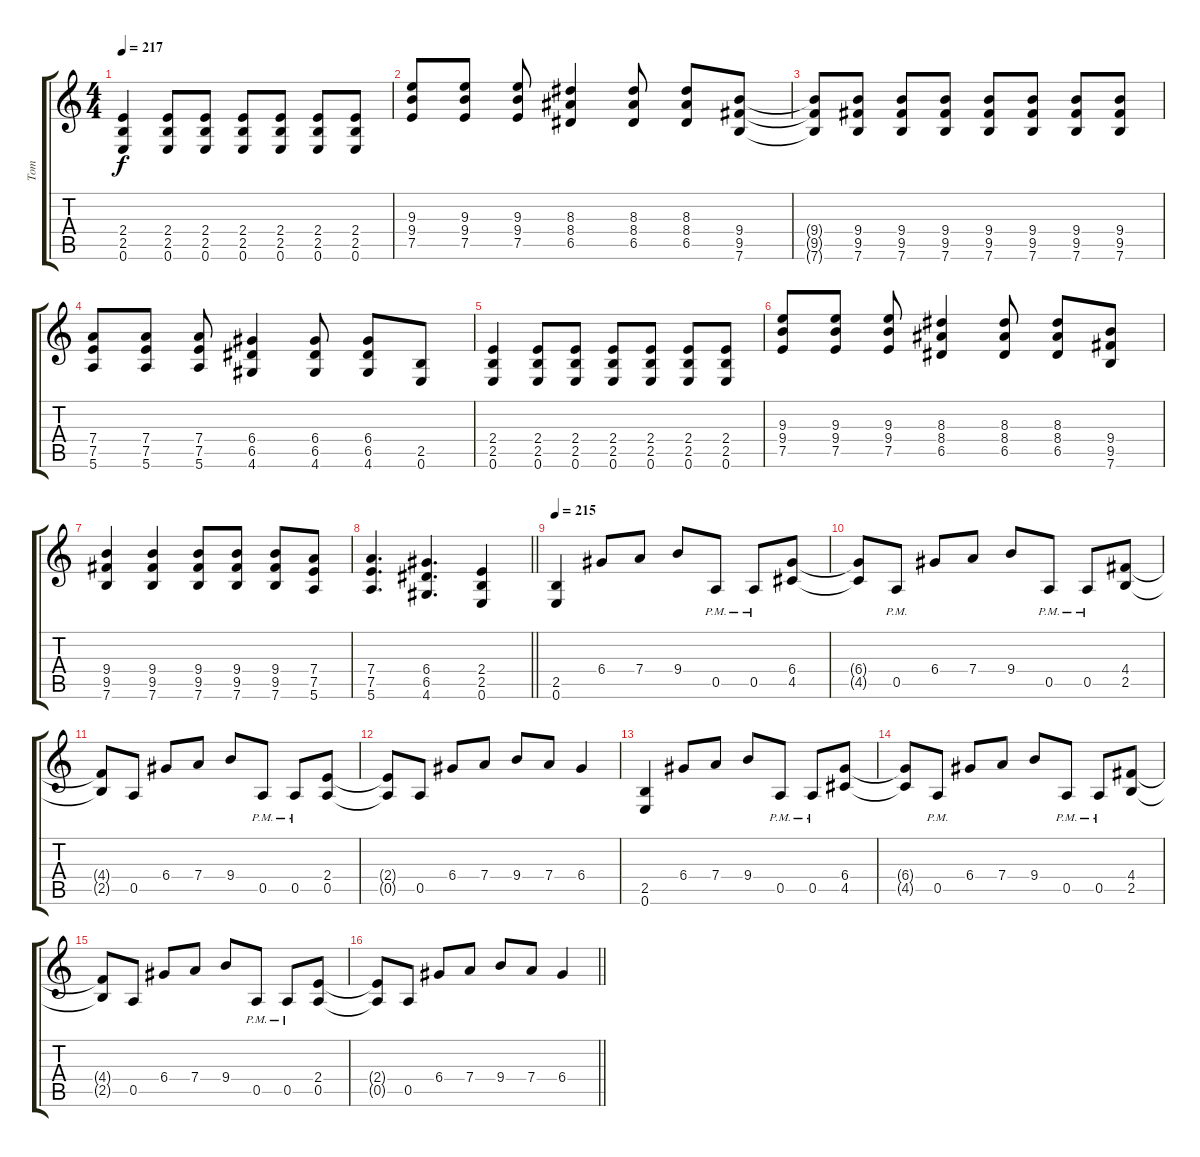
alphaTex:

\track ("Tom" "Tom") {instrument distortionguitar}
\staff {score tabs}
\tuning (E4 B3 G3 D3 A2 E2) {hide}
\ts (4 4)
\tempo 217
\clef g2
\ks c
(2.4 2.5 0.6).4{dy f} (2.4 2.5 0.6).8 (2.4 2.5 0.6).8 (2.4 2.5 0.6).8 (2.4 2.5 0.6).8 (2.4 2.5 0.6).8 (2.4 2.5 0.6).8 |
(9.3 9.4 7.5).8 (9.3 9.4 7.5).8 (9.3 9.4 7.5).8 (8.3 8.4 6.5).4 (8.3 8.4 6.5).8 (8.3 8.4 6.5).8 (9.4 9.5 7.6).8 |
(9.4{t} 9.5{t} 7.6{t}).8 (9.4 9.5 7.6).8 (9.4 9.5 7.6).8 (9.4 9.5 7.6).8 (9.4 9.5 7.6).8 (9.4 9.5 7.6).8 (9.4 9.5 7.6).8 (9.4 9.5 7.6).8 |
(7.4 7.5 5.6).8 (7.4 7.5 5.6).8 (7.4 7.5 5.6).8 (6.4 6.5 4.6).4 (6.4 6.5 4.6).8 (6.4 6.5 4.6).8 (2.5 0.6).8 |
(2.4 2.5 0.6).4 (2.4 2.5 0.6).8 (2.4 2.5 0.6).8 (2.4 2.5 0.6).8 (2.4 2.5 0.6).8 (2.4 2.5 0.6).8 (2.4 2.5 0.6).8 |
(9.3 9.4 7.5).8 (9.3 9.4 7.5).8 (9.3 9.4 7.5).8 (8.3 8.4 6.5).4 (8.3 8.4 6.5).8 (8.3 8.4 6.5).8 (9.4 9.5 7.6).8 |
(9.4 9.5 7.6).4 (9.4 9.5 7.6).4 (9.4 9.5 7.6).8 (9.4 9.5 7.6).8 (9.4 9.5 7.6).8 (7.4 7.5 5.6).8 |
\barLineRight lightlight
(7.4 7.5 5.6).4{d} (6.4 6.5 4.6).4{d} (2.4 2.5 0.6).4 |
\section ("" "")
\tempo 215
(2.5 0.6).4 6.4.8 7.4.8 9.4.8 0.5{pm}.8 0.5{pm}.8 (6.4 4.5).8 |
(6.4{t} 4.5{t}).8 0.5{pm}.8 6.4.8 7.4.8 9.4.8 0.5{pm}.8 0.5{pm}.8 (4.4 2.5).8 |
(4.4{t} 2.5{t}).8 0.5.8 6.4.8 7.4.8 9.4.8 0.5{pm}.8 0.5{pm}.8 (2.4 0.5).8 |
(2.4{t} 0.5{t}).8 0.5.8 6.4.8 7.4.8 9.4.8 7.4.8 6.4.4 |
(2.5 0.6).4 6.4.8 7.4.8 9.4.8 0.5{pm}.8 0.5{pm}.8 (6.4 4.5).8 |
(6.4{t} 4.5{t}).8 0.5{pm}.8 6.4.8 7.4.8 9.4.8 0.5{pm}.8 0.5{pm}.8 (4.4 2.5).8 |
(4.4{t} 2.5{t}).8 0.5.8 6.4.8 7.4.8 9.4.8 0.5{pm}.8 0.5{pm}.8 (2.4 0.5).8 |
\barLineRight lightlight
(2.4{t} 0.5{t}).8 0.5.8 6.4.8 7.4.8 9.4.8 7.4.8 6.4.4
